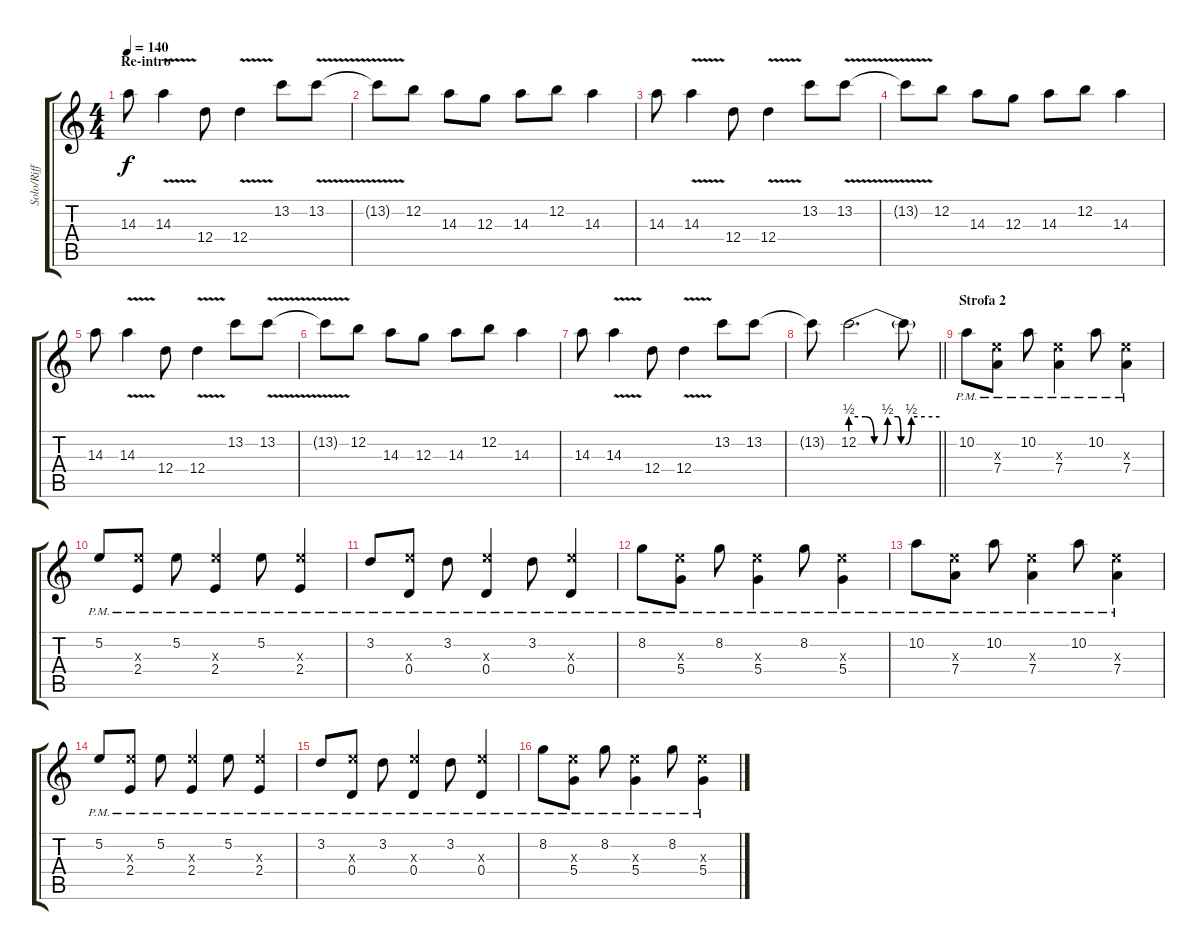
\track ("Solo/Riff" "Solo/Riff") {instrument overdrivenguitar}
\staff {score tabs}
\tuning (E4 B3 G3 D3 A2 E2) {hide}
\ts (4 4)
\section ("" "Re-intro")
\tempo 140
\clef g2
\ks c
14.3.8{dy f} 14.3{v}.4 12.4.8 12.4{v}.4 13.2.8 13.2{v}.8 |
13.2{t}.8 12.2.8 14.3.8 12.3.8 14.3.8 12.2.8 14.3.4 |
14.3.8 14.3{v}.4 12.4.8 12.4{v}.4 13.2.8 13.2{v}.8 |
13.2{t}.8 12.2.8 14.3.8 12.3.8 14.3.8 12.2.8 14.3.4 |
14.3.8 14.3{v}.4 12.4.8 12.4{v}.4 13.2.8 13.2{v}.8 |
13.2{t}.8 12.2.8 14.3.8 12.3.8 14.3.8 12.2.8 14.3.4 |
14.3.8 14.3{v}.4 12.4.8 12.4{v}.4 13.2.8 13.2.8 |
\barLineRight lightlight
13.2{t}.8 12.2{be (custom 0 2 10 2 16 0 22 0 25 2 32 2 34 0 37 0 41 2 50 2 60 2)}.2{d} 12.2{t}.8 |
\section ("" "Strofa 2")
10.2{pm}.8{volume 8 instrument overdrivenguitar} (9.3{pm x} 7.4{pm}).8 10.2{pm}.8 (9.3{pm x} 7.4{pm}).4 10.2{pm}.8 (9.3{pm x} 7.4{pm}).4 |
5.2{pm}.8 (9.3{pm x} 2.4{pm}).8 5.2{pm}.8 (9.3{pm x} 2.4{pm}).4 5.2{pm}.8 (9.3{pm x} 2.4{pm}).4 |
3.2{pm}.8 (9.3{pm x} 0.4{pm}).8 3.2{pm}.8 (9.3{pm x} 0.4{pm}).4 3.2{pm}.8 (9.3{pm x} 0.4{pm}).4 |
8.2{pm}.8 (9.3{pm x} 5.4{pm}).8 8.2{pm}.8 (9.3{pm x} 5.4{pm}).4 8.2{pm}.8 (9.3{pm x} 5.4{pm}).4 |
10.2{pm}.8{volume 8 instrument overdrivenguitar} (9.3{pm x} 7.4{pm}).8 10.2{pm}.8 (9.3{pm x} 7.4{pm}).4 10.2{pm}.8 (9.3{pm x} 7.4{pm}).4 |
5.2{pm}.8 (9.3{pm x} 2.4{pm}).8 5.2{pm}.8 (9.3{pm x} 2.4{pm}).4 5.2{pm}.8 (9.3{pm x} 2.4{pm}).4 |
3.2{pm}.8 (9.3{pm x} 0.4{pm}).8 3.2{pm}.8 (9.3{pm x} 0.4{pm}).4 3.2{pm}.8 (9.3{pm x} 0.4{pm}).4 |
8.2{pm}.8 (9.3{pm x} 5.4{pm}).8 8.2{pm}.8 (9.3{pm x} 5.4{pm}).4 8.2{pm}.8 (9.3{pm x} 5.4{pm}).4
